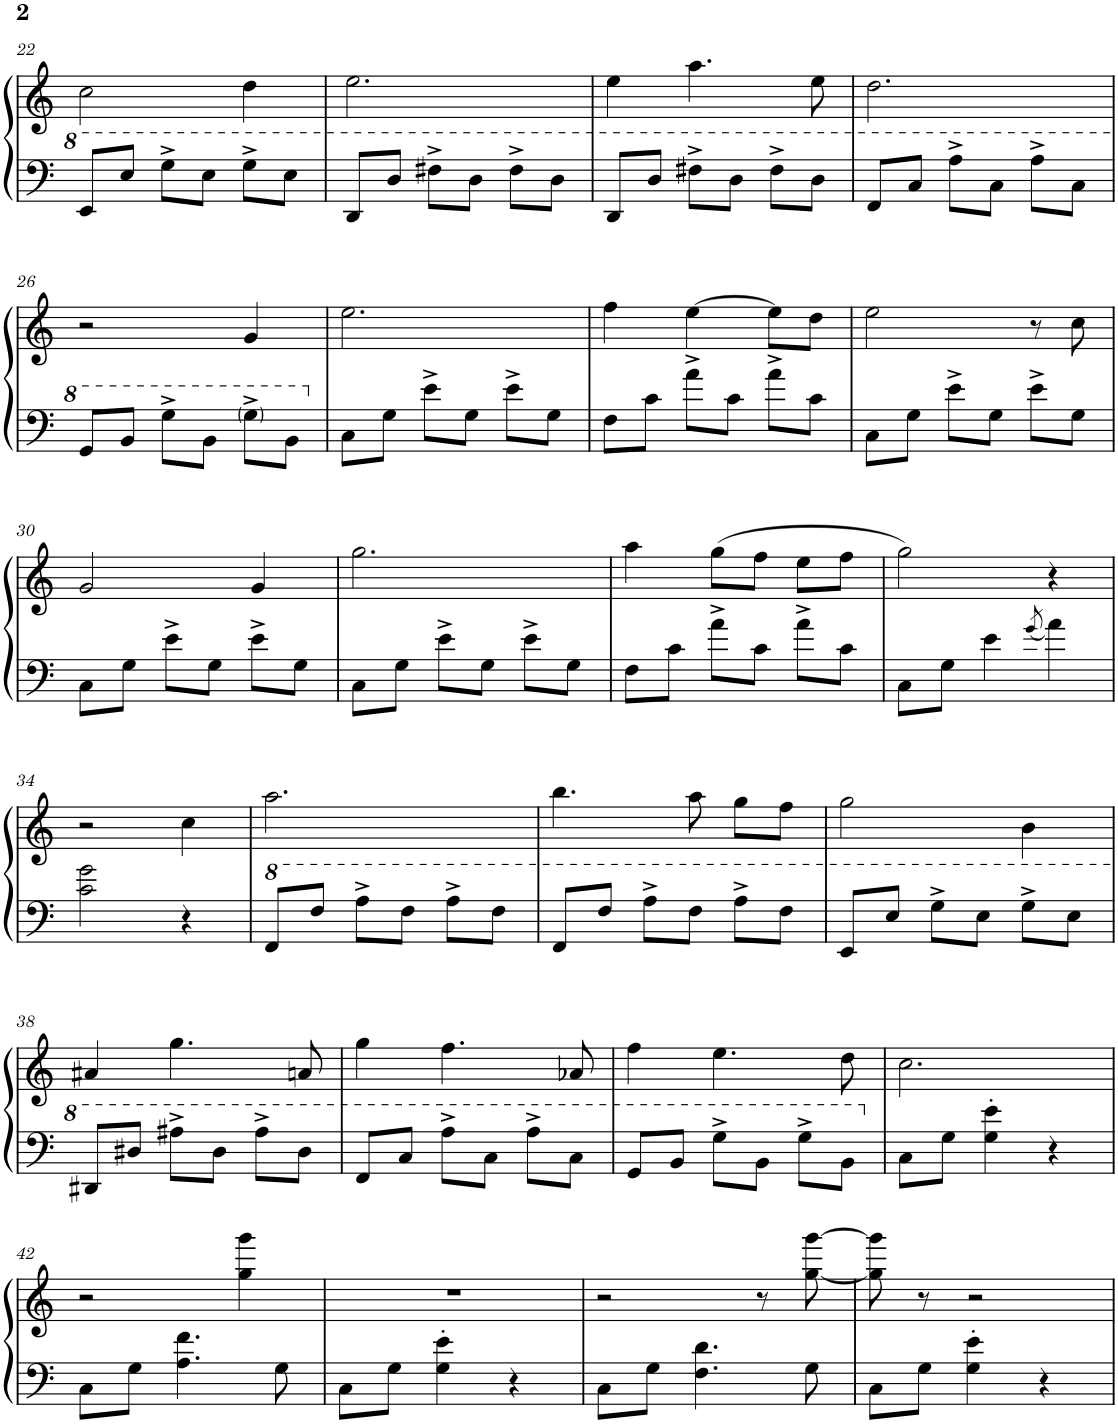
**kern	**kern
*part1	*part1
*staff2	*staff1
*I"Piano	*
*I'Pno.	*
!!LO:PB:g=z
*clefF4	*clefG2
*k[]	*k[]
*M3/4	*M3/4
=22	=22
8E/L	2cc\
8e/J	.
8g^\L	.
8e\J	.
8g^\L	4dd\
8e\J	.
=23	=23
8D/L	2.ee\
8d/J	.
8f#X^\L	.
8d\J	.
8f#^\L	.
8d\J	.
=24	=24
8D/L	4ee\
8d/J	.
8f#X^\L	4.aa\
8d\J	.
8f#^\L	.
8d\J	8ee\
=25	=25
8F/L	2.dd\
8c/J	.
8a^\L	.
8c\J	.
8a^\L	.
8c\J	.
!!LO:LB:g=z
=26	=26
8G/L	2r
8B/J	.
8g^\L	.
8B\J	.
8g^\L	4g/
8B\J	.
=27	=27
8C\L	2.ee\
8G\J	.
8e^\L	.
8G\J	.
8e^\L	.
8G\J	.
=28	=28
8F\L	4ff\
8c\J	.
8a^\L	[4ee\
8c\J	.
8a^\L	8ee\L]
8c\J	8dd\J
=29	=29
8C\L	2ee\
8G\J	.
8e^\L	.
8G\J	.
8e^\L	8r
8G\J	8cc\
!!LO:LB:g=z
=30	=30
8C\L	2g/
8G\J	.
8e^\L	.
8G\J	.
8e^\L	4g/
8G\J	.
=31	=31
8C\L	2.gg\
8G\J	.
8e^\L	.
8G\J	.
8e^\L	.
8G\J	.
=32	=32
8F\L	4aa\
8c\J	.
8a^\L	(8gg\L
8c\J	8ff\J
8a^\L	8ee\L
8c\J	8ff\J
=33	=33
8C\L	2gg\)
8G\J	.
4e\	.
8qg/	.
4a\	4r
!!LO:LB:g=z
=34	=34
2c\ 2g\	2r
4r	4cc\
=35	=35
*8va	*
8F/L	2.aa\
8f/J	.
8a^\L	.
8f\J	.
8a^\L	.
8f\J	.
=36	=36
8F/L	4.bb\
8f/J	.
8a^\L	.
8f\J	8aa\
8a^\L	8gg\L
8f\J	8ff\J
=37	=37
8E/L	2gg\
8e/J	.
8g^\L	.
8e\J	.
8g^\L	4b\
8e\J	.
!!LO:LB:g=z
=38	=38
8D#X/L	4a#X/
8d#X/J	.
8a#X^\L	4.gg\
8d#\J	.
8a#^\L	.
8d#\J	8an/
=39	=39
8F/L	4gg\
8c/J	.
8a^\L	4.ff\
8c\J	.
8a^\L	.
8c\J	8a-X/
=40	=40
8G/L	4ff\
8B/J	.
8g^\L	4.ee\
8B\J	.
8g^\L	.
8B\J	8dd\
=41	=41
*X8va	*
8C\L	2.cc\
8G\J	.
4G\' 4e\'	.
4r	.
!!LO:LB:g=z
=42	=42
8C\L	2r
8G\J	.
4.A\ 4.f\	.
.	4gg\ 4ggg\
8G\	.
=43	=43
8C\L	2.r
8G\J	.
4G\' 4e\'	.
4r	.
=44	=44
8C\L	2r
8G\J	.
4.F\ 4.d\	.
.	8r
8G\	[8gg\ [8ggg\
=45	=45
8C\L	8gg\] 8ggg\]
8G\J	8r
4G\' 4e\'	2r
4r	.
=	=
*-	*-
